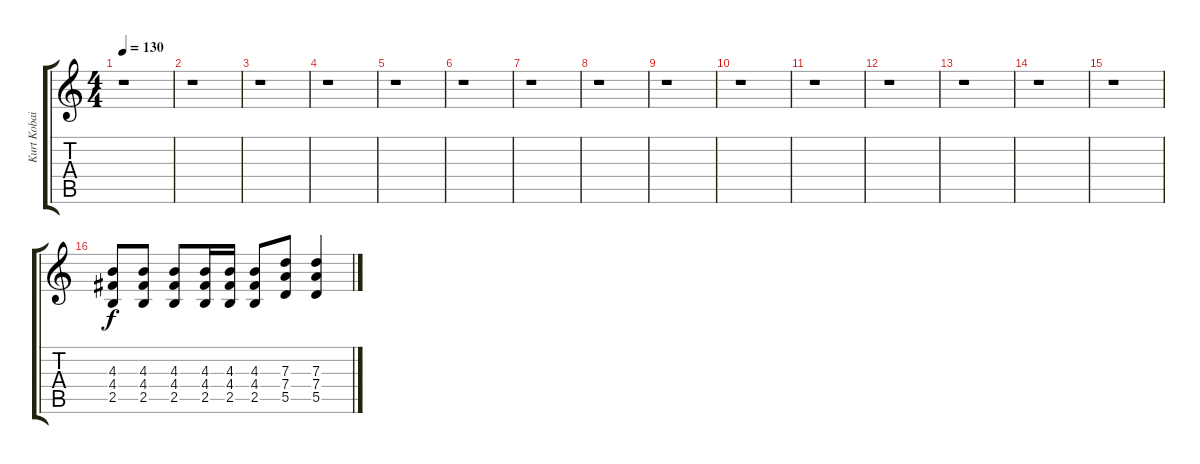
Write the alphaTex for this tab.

\track ("Kurt Kobain -Dist Guitar-" "Kurt Kobai") {instrument overdrivenguitar}
\staff {score tabs}
\tuning (E4 B3 G3 D3 A2 E2) {hide}
\ts (4 4)
\tempo 130
\clef g2
\ks c
r.1{dy f} |
r.1 |
r.1 |
r.1 |
r.1 |
r.1 |
r.1 |
r.1 |
r.1 |
r.1 |
r.1 |
r.1 |
r.1 |
r.1 |
r.1 |
(4.3 4.4 2.5).8 (4.3 4.4 2.5).8 (4.3 4.4 2.5).8 (4.3 4.4 2.5).16 (4.3 4.4 2.5).16 (4.3 4.4 2.5).8 (7.3 7.4 5.5).8 (7.3 7.4 5.5).4
